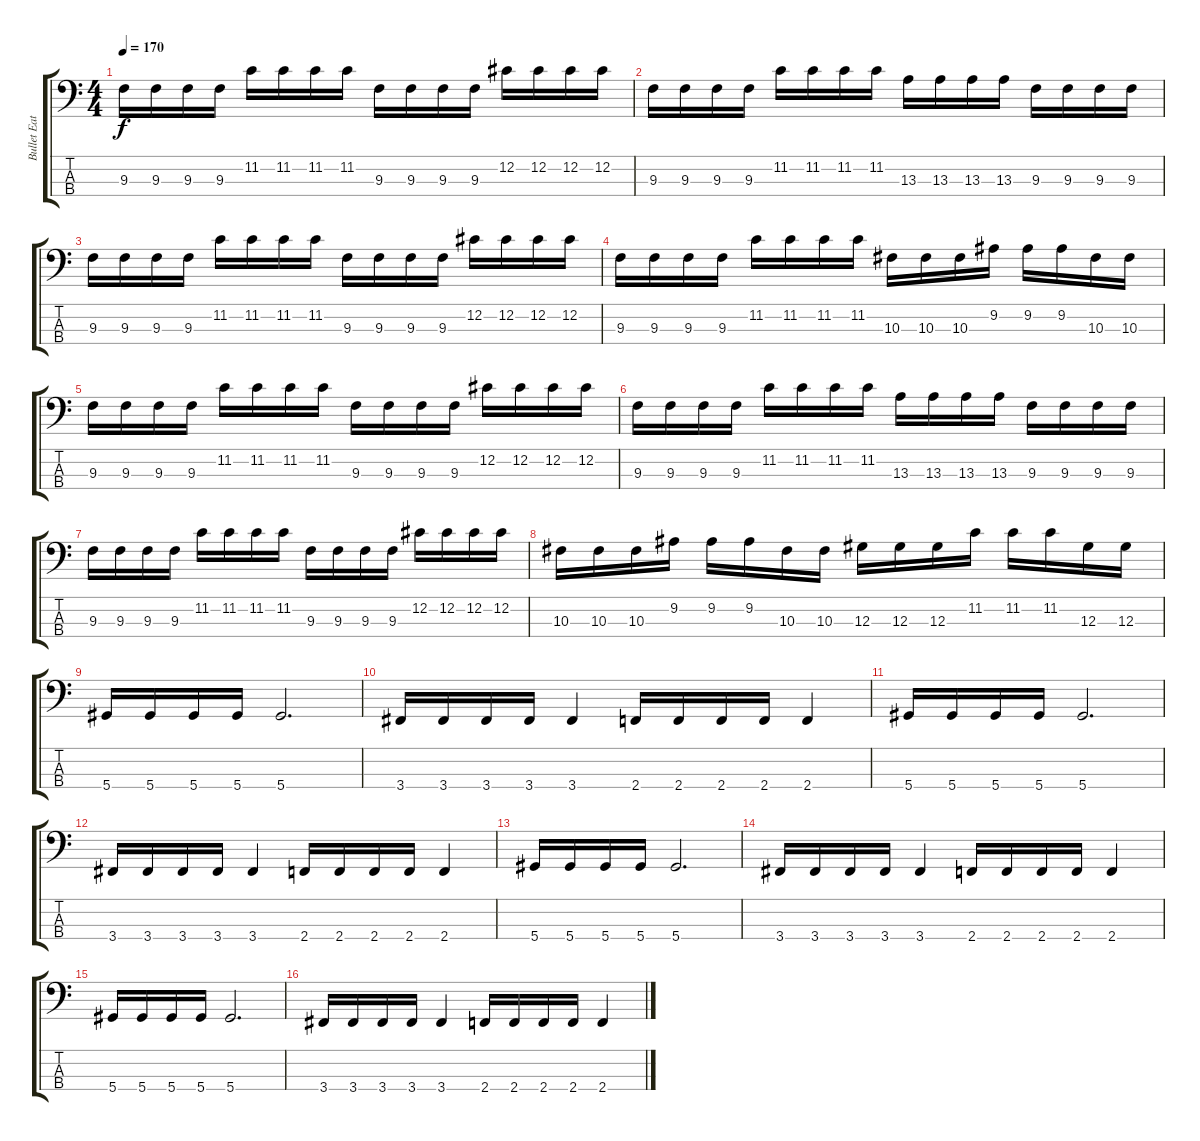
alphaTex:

\track ("Bullet Eater" "Bullet Eat") {instrument electricbasspick}
\staff {score tabs}
\tuning (Gb2 Db2 Ab1 Eb1) {hide}
\ts (4 4)
\tempo 170
\clef f4
\ks c
9.3.16{dy f} 9.3.16 9.3.16 9.3.16 11.2.16 11.2.16 11.2.16 11.2.16 9.3.16 9.3.16 9.3.16 9.3.16 12.2.16 12.2.16 12.2.16 12.2.16 |
9.3.16 9.3.16 9.3.16 9.3.16 11.2.16 11.2.16 11.2.16 11.2.16 13.3.16 13.3.16 13.3.16 13.3.16 9.3.16 9.3.16 9.3.16 9.3.16 |
9.3.16 9.3.16 9.3.16 9.3.16 11.2.16 11.2.16 11.2.16 11.2.16 9.3.16 9.3.16 9.3.16 9.3.16 12.2.16 12.2.16 12.2.16 12.2.16 |
9.3.16 9.3.16 9.3.16 9.3.16 11.2.16 11.2.16 11.2.16 11.2.16 10.3.16 10.3.16 10.3.16 9.2.16 9.2.16 9.2.16 10.3.16 10.3.16 |
9.3.16 9.3.16 9.3.16 9.3.16 11.2.16 11.2.16 11.2.16 11.2.16 9.3.16 9.3.16 9.3.16 9.3.16 12.2.16 12.2.16 12.2.16 12.2.16 |
9.3.16 9.3.16 9.3.16 9.3.16 11.2.16 11.2.16 11.2.16 11.2.16 13.3.16 13.3.16 13.3.16 13.3.16 9.3.16 9.3.16 9.3.16 9.3.16 |
9.3.16 9.3.16 9.3.16 9.3.16 11.2.16 11.2.16 11.2.16 11.2.16 9.3.16 9.3.16 9.3.16 9.3.16 12.2.16 12.2.16 12.2.16 12.2.16 |
10.3.16 10.3.16 10.3.16 9.2.16 9.2.16 9.2.16 10.3.16 10.3.16 12.3.16 12.3.16 12.3.16 11.2.16 11.2.16 11.2.16 12.3.16 12.3.16 |
5.4.16 5.4.16 5.4.16 5.4.16 5.4.2{d} |
3.4.16 3.4.16 3.4.16 3.4.16 3.4.4 2.4.16 2.4.16 2.4.16 2.4.16 2.4.4 |
5.4.16 5.4.16 5.4.16 5.4.16 5.4.2{d} |
3.4.16 3.4.16 3.4.16 3.4.16 3.4.4 2.4.16 2.4.16 2.4.16 2.4.16 2.4.4 |
5.4.16 5.4.16 5.4.16 5.4.16 5.4.2{d} |
3.4.16 3.4.16 3.4.16 3.4.16 3.4.4 2.4.16 2.4.16 2.4.16 2.4.16 2.4.4 |
5.4.16 5.4.16 5.4.16 5.4.16 5.4.2{d} |
3.4.16 3.4.16 3.4.16 3.4.16 3.4.4 2.4.16 2.4.16 2.4.16 2.4.16 2.4.4
